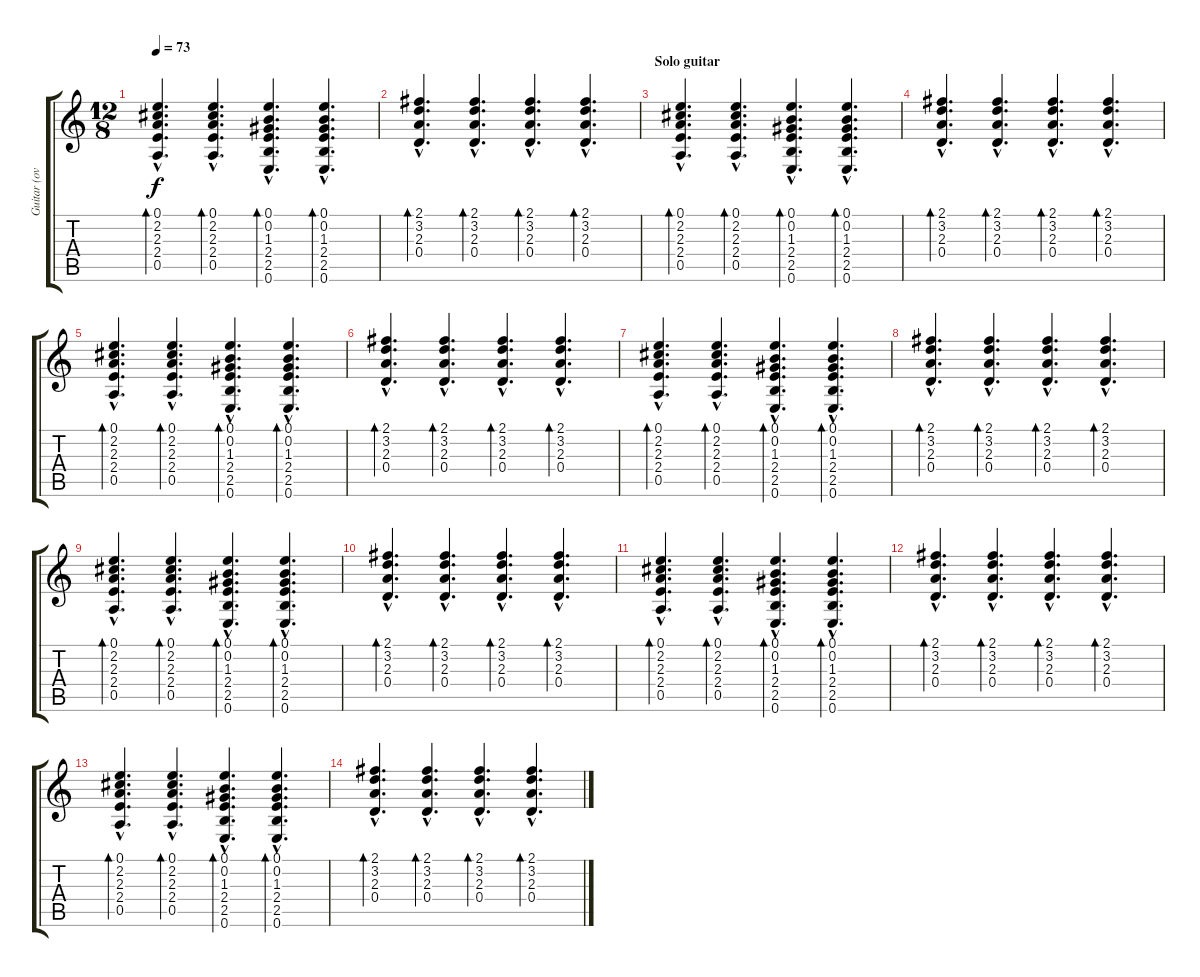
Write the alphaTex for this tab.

\track ("Guitar (overdrive)" "Guitar (ov") {instrument overdrivenguitar}
\staff {score tabs}
\tuning (E4 B3 G3 D3 A2 E2) {hide}
\ts (12 8)
\section ("" "")
\tempo 73
\clef g2
\ks c
(0.1{hac} 2.2{hac} 2.3{hac} 2.4{hac} 0.5{hac}).4{d bd 60 dy f} (0.1{hac} 2.2{hac} 2.3{hac} 2.4{hac} 0.5{hac}).4{d bd 60} (0.1{hac} 0.2{hac} 1.3{hac} 2.4{hac} 2.5{hac} 0.6{hac}).4{d bd 60} (0.1{hac} 0.2{hac} 1.3{hac} 2.4{hac} 2.5{hac} 0.6{hac}).4{d bd 60} |
(2.1{hac} 3.2{hac} 2.3{hac} 0.4{hac}).4{d bd 60} (2.1{hac} 3.2{hac} 2.3{hac} 0.4{hac}).4{d bd 60} (2.1{hac} 3.2{hac} 2.3{hac} 0.4{hac}).4{d bd 60} (2.1{hac} 3.2{hac} 2.3{hac} 0.4{hac}).4{d bd 60} |
\section ("" "Solo guitar")
(0.1{hac} 2.2{hac} 2.3{hac} 2.4{hac} 0.5{hac}).4{d bd 60} (0.1{hac} 2.2{hac} 2.3{hac} 2.4{hac} 0.5{hac}).4{d bd 60} (0.1{hac} 0.2{hac} 1.3{hac} 2.4{hac} 2.5{hac} 0.6{hac}).4{d bd 60} (0.1{hac} 0.2{hac} 1.3{hac} 2.4{hac} 2.5{hac} 0.6{hac}).4{d bd 60} |
(2.1{hac} 3.2{hac} 2.3{hac} 0.4{hac}).4{d bd 60} (2.1{hac} 3.2{hac} 2.3{hac} 0.4{hac}).4{d bd 60} (2.1{hac} 3.2{hac} 2.3{hac} 0.4{hac}).4{d bd 60} (2.1{hac} 3.2{hac} 2.3{hac} 0.4{hac}).4{d bd 60} |
(0.1{hac} 2.2{hac} 2.3{hac} 2.4{hac} 0.5{hac}).4{d bd 60} (0.1{hac} 2.2{hac} 2.3{hac} 2.4{hac} 0.5{hac}).4{d bd 60} (0.1{hac} 0.2{hac} 1.3{hac} 2.4{hac} 2.5{hac} 0.6{hac}).4{d bd 60} (0.1{hac} 0.2{hac} 1.3{hac} 2.4{hac} 2.5{hac} 0.6{hac}).4{d bd 60} |
(2.1{hac} 3.2{hac} 2.3{hac} 0.4{hac}).4{d bd 60} (2.1{hac} 3.2{hac} 2.3{hac} 0.4{hac}).4{d bd 60} (2.1{hac} 3.2{hac} 2.3{hac} 0.4{hac}).4{d bd 60} (2.1{hac} 3.2{hac} 2.3{hac} 0.4{hac}).4{d bd 60} |
(0.1{hac} 2.2{hac} 2.3{hac} 2.4{hac} 0.5{hac}).4{d bd 60} (0.1{hac} 2.2{hac} 2.3{hac} 2.4{hac} 0.5{hac}).4{d bd 60} (0.1{hac} 0.2{hac} 1.3{hac} 2.4{hac} 2.5{hac} 0.6{hac}).4{d bd 60} (0.1{hac} 0.2{hac} 1.3{hac} 2.4{hac} 2.5{hac} 0.6{hac}).4{d bd 60} |
(2.1{hac} 3.2{hac} 2.3{hac} 0.4{hac}).4{d bd 60} (2.1{hac} 3.2{hac} 2.3{hac} 0.4{hac}).4{d bd 60} (2.1{hac} 3.2{hac} 2.3{hac} 0.4{hac}).4{d bd 60} (2.1{hac} 3.2{hac} 2.3{hac} 0.4{hac}).4{d bd 60} |
(0.1{hac} 2.2{hac} 2.3{hac} 2.4{hac} 0.5{hac}).4{d bd 60} (0.1{hac} 2.2{hac} 2.3{hac} 2.4{hac} 0.5{hac}).4{d bd 60} (0.1{hac} 0.2{hac} 1.3{hac} 2.4{hac} 2.5{hac} 0.6{hac}).4{d bd 60} (0.1{hac} 0.2{hac} 1.3{hac} 2.4{hac} 2.5{hac} 0.6{hac}).4{d bd 60} |
(2.1{hac} 3.2{hac} 2.3{hac} 0.4{hac}).4{d bd 60} (2.1{hac} 3.2{hac} 2.3{hac} 0.4{hac}).4{d bd 60} (2.1{hac} 3.2{hac} 2.3{hac} 0.4{hac}).4{d bd 60} (2.1{hac} 3.2{hac} 2.3{hac} 0.4{hac}).4{d bd 60} |
(0.1{hac} 2.2{hac} 2.3{hac} 2.4{hac} 0.5{hac}).4{d bd 60} (0.1{hac} 2.2{hac} 2.3{hac} 2.4{hac} 0.5{hac}).4{d bd 60} (0.1{hac} 0.2{hac} 1.3{hac} 2.4{hac} 2.5{hac} 0.6{hac}).4{d bd 60} (0.1{hac} 0.2{hac} 1.3{hac} 2.4{hac} 2.5{hac} 0.6{hac}).4{d bd 60} |
(2.1{hac} 3.2{hac} 2.3{hac} 0.4{hac}).4{d bd 60} (2.1{hac} 3.2{hac} 2.3{hac} 0.4{hac}).4{d bd 60} (2.1{hac} 3.2{hac} 2.3{hac} 0.4{hac}).4{d bd 60} (2.1{hac} 3.2{hac} 2.3{hac} 0.4{hac}).4{d bd 60} |
(0.1{hac} 2.2{hac} 2.3{hac} 2.4{hac} 0.5{hac}).4{d bd 60} (0.1{hac} 2.2{hac} 2.3{hac} 2.4{hac} 0.5{hac}).4{d bd 60} (0.1{hac} 0.2{hac} 1.3{hac} 2.4{hac} 2.5{hac} 0.6{hac}).4{d bd 60} (0.1{hac} 0.2{hac} 1.3{hac} 2.4{hac} 2.5{hac} 0.6{hac}).4{d bd 60} |
(2.1{hac} 3.2{hac} 2.3{hac} 0.4{hac}).4{d bd 60} (2.1{hac} 3.2{hac} 2.3{hac} 0.4{hac}).4{d bd 60} (2.1{hac} 3.2{hac} 2.3{hac} 0.4{hac}).4{d bd 60} (2.1{hac} 3.2{hac} 2.3{hac} 0.4{hac}).4{d bd 60}
